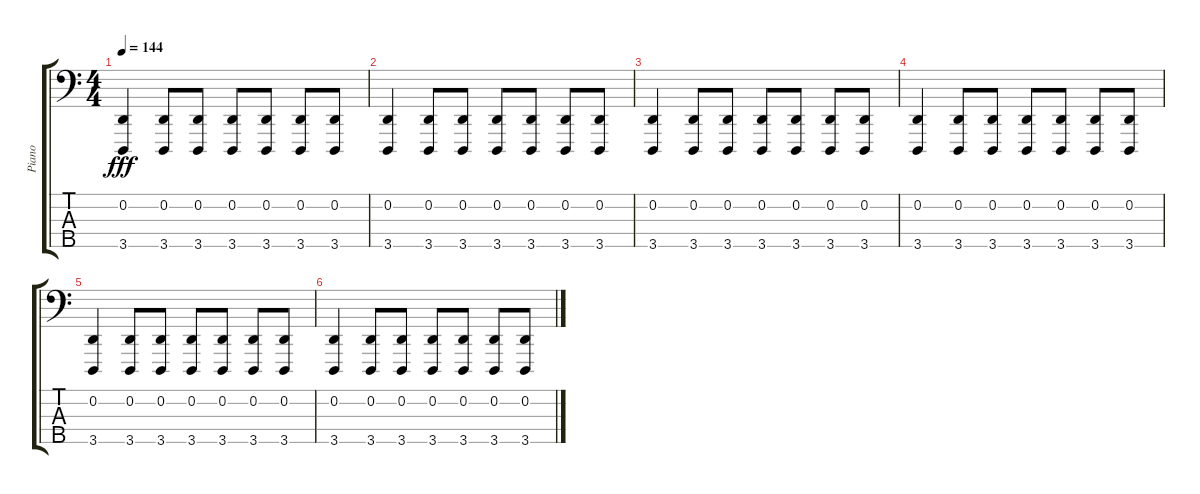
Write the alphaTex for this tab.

\track ("Piano" "Piano") {instrument brightacousticpiano}
\staff {score tabs}
\tuning (G2 D2 A1 E1 B0) {hide}
\ts (4 4)
\tempo 144
\clef f4
\ks c
(0.2 3.5).4{dy fff} (0.2 3.5).8 (0.2 3.5).8 (0.2 3.5).8 (0.2 3.5).8 (0.2 3.5).8 (0.2 3.5).8 |
(0.2 3.5).4 (0.2 3.5).8 (0.2 3.5).8 (0.2 3.5).8 (0.2 3.5).8 (0.2 3.5).8 (0.2 3.5).8 |
(0.2 3.5).4 (0.2 3.5).8 (0.2 3.5).8 (0.2 3.5).8 (0.2 3.5).8 (0.2 3.5).8 (0.2 3.5).8 |
(0.2 3.5).4 (0.2 3.5).8 (0.2 3.5).8 (0.2 3.5).8 (0.2 3.5).8 (0.2 3.5).8 (0.2 3.5).8 |
(0.2 3.5).4 (0.2 3.5).8 (0.2 3.5).8 (0.2 3.5).8 (0.2 3.5).8 (0.2 3.5).8 (0.2 3.5).8 |
(0.2 3.5).4 (0.2 3.5).8 (0.2 3.5).8 (0.2 3.5).8 (0.2 3.5).8 (0.2 3.5).8 (0.2 3.5).8
